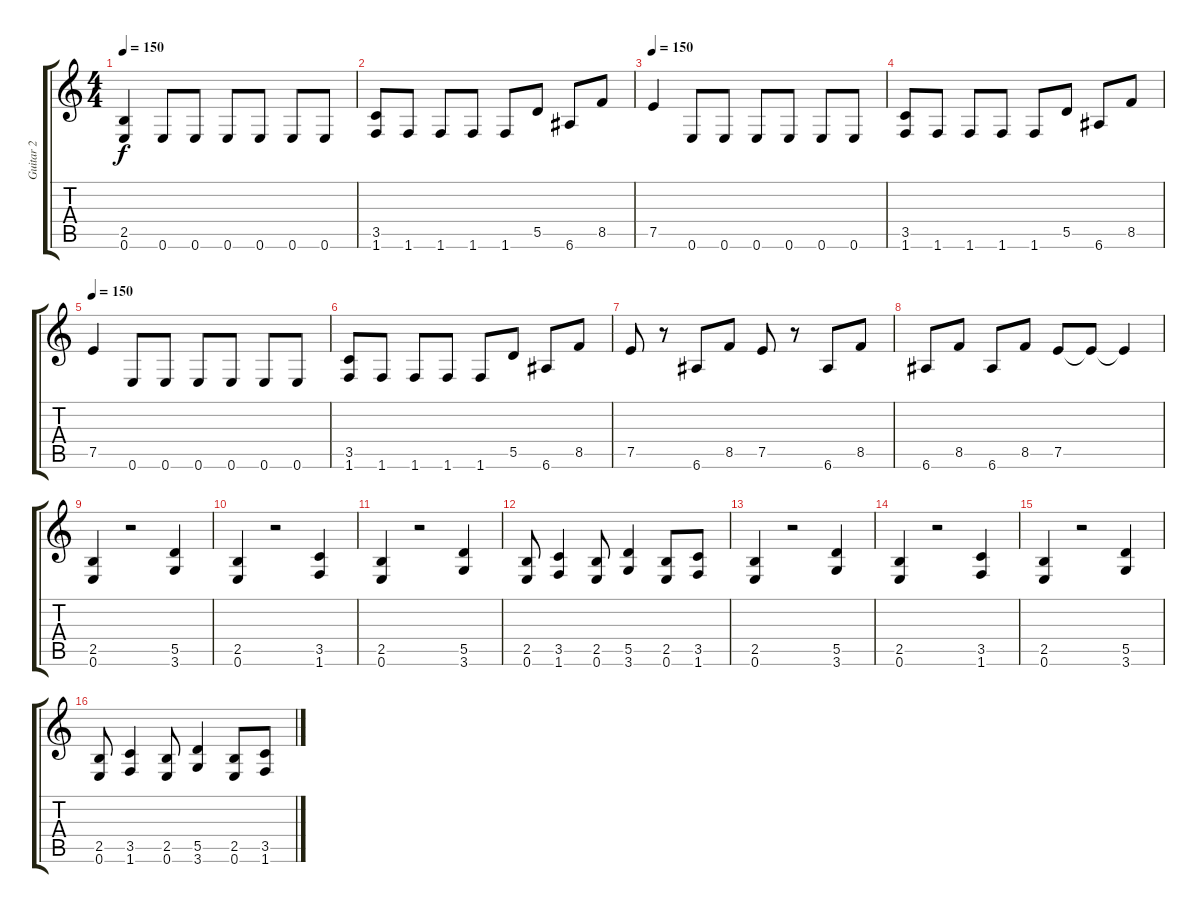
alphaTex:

\track ("Guitar 2" "Guitar 2") {instrument overdrivenguitar}
\staff {score tabs}
\tuning (E4 B3 G3 D3 A2 E2) {hide}
\ts (4 4)
\tempo 150
\clef g2
\ks c
(2.5 0.6).4{dy f} 0.6.8 0.6.8 0.6.8 0.6.8 0.6.8 0.6.8 |
(3.5 1.6).8 1.6.8 1.6.8 1.6.8 1.6.8 5.5.8 6.6.8 8.5.8 |
\tempo 150
7.5.4 0.6.8 0.6.8 0.6.8 0.6.8 0.6.8 0.6.8 |
(3.5 1.6).8 1.6.8 1.6.8 1.6.8 1.6.8 5.5.8 6.6.8 8.5.8 |
\tempo 150
7.5.4 0.6.8 0.6.8 0.6.8 0.6.8 0.6.8 0.6.8 |
(3.5 1.6).8 1.6.8 1.6.8 1.6.8 1.6.8 5.5.8 6.6.8 8.5.8 |
7.5.8 r.8 6.6.8 8.5.8 7.5.8 r.8 6.6.8 8.5.8 |
6.6.8 8.5.8 6.6.8 8.5.8 7.5.8 7.5{t}.8 7.5{t}.4 |
(2.5 0.6).4 r.2 (5.5 3.6).4 |
(2.5 0.6).4 r.2 (3.5 1.6).4 |
(2.5 0.6).4 r.2 (5.5 3.6).4 |
(2.5 0.6).8 (3.5 1.6).4 (2.5 0.6).8 (5.5 3.6).4 (2.5 0.6).8 (3.5 1.6).8 |
(2.5 0.6).4 r.2 (5.5 3.6).4 |
(2.5 0.6).4 r.2 (3.5 1.6).4 |
(2.5 0.6).4 r.2 (5.5 3.6).4 |
(2.5 0.6).8 (3.5 1.6).4 (2.5 0.6).8 (5.5 3.6).4 (2.5 0.6).8 (3.5 1.6).8
